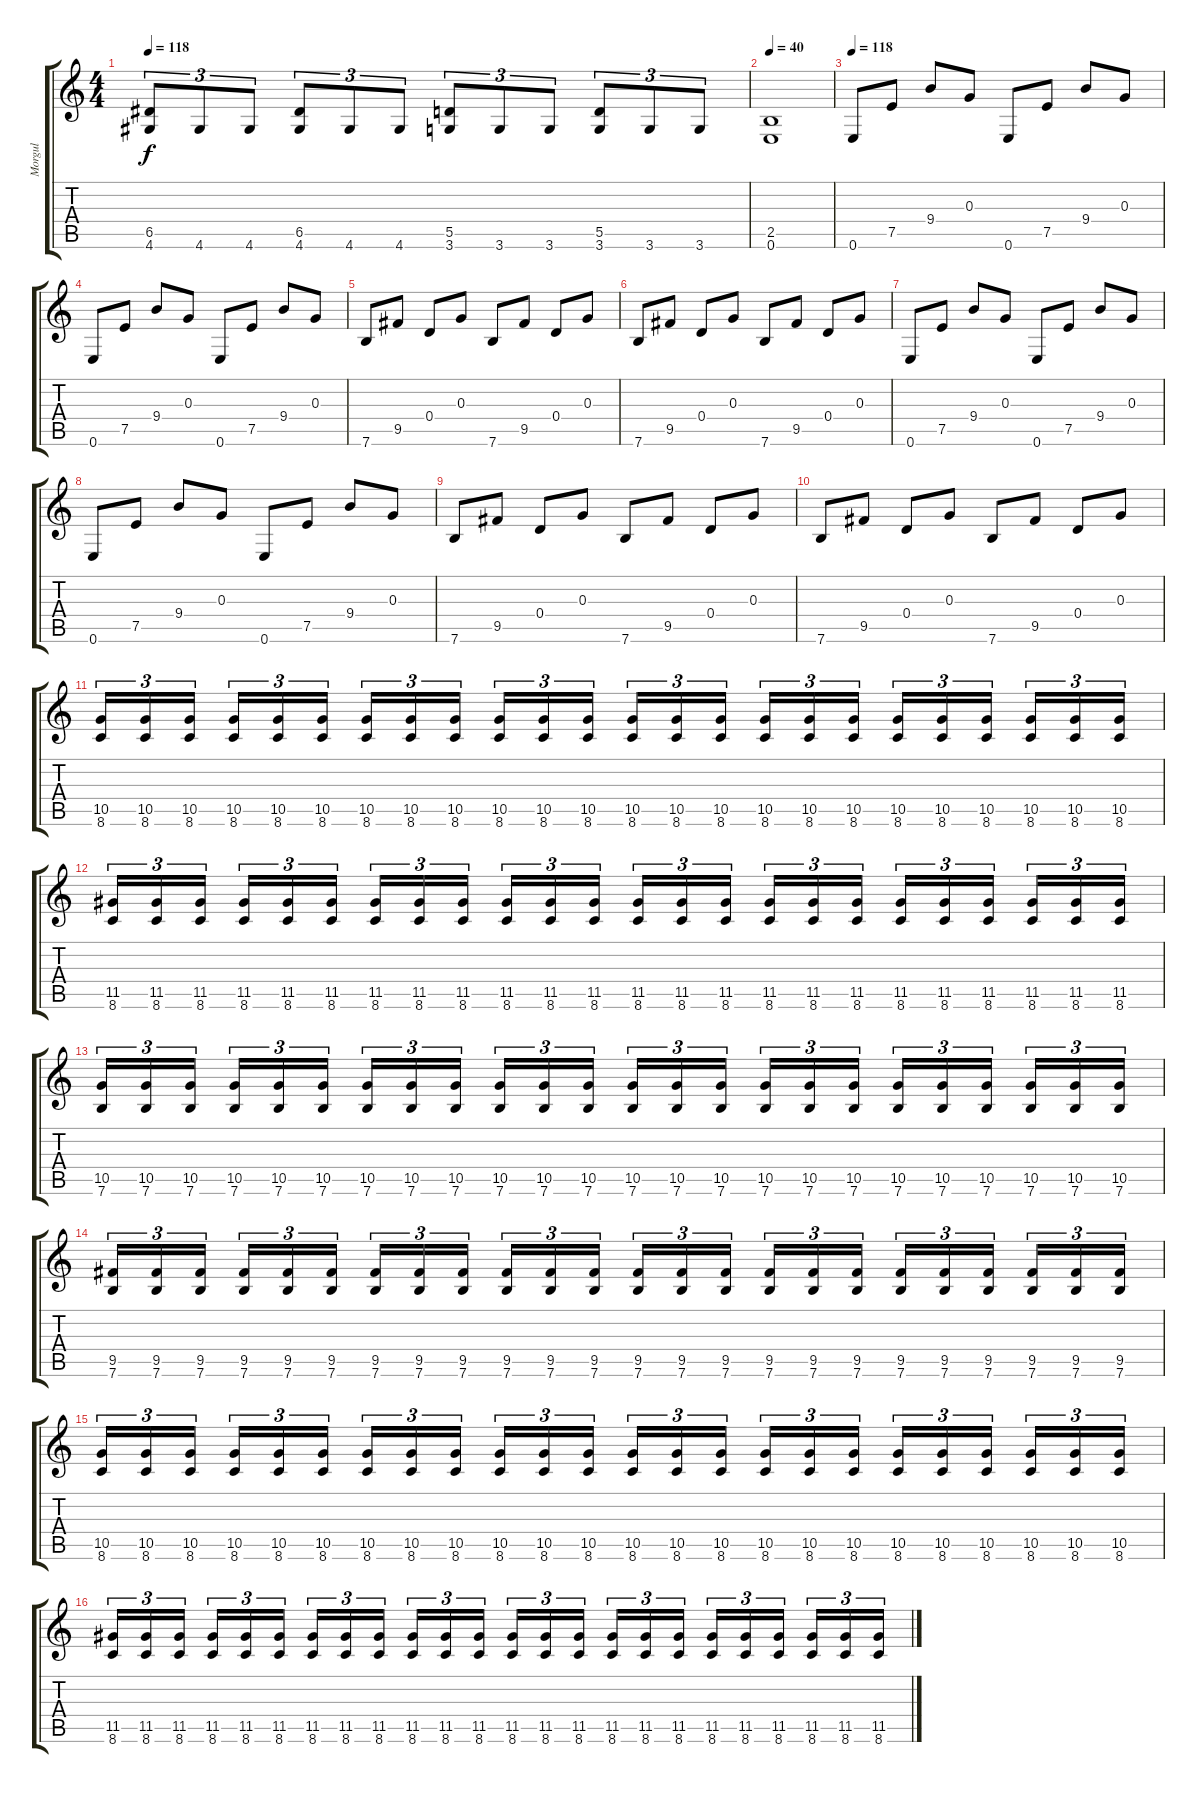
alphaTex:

\track ("Morgul" "Morgul") {instrument distortionguitar}
\staff {score tabs}
\tuning (E4 B3 G3 D3 A2 E2) {hide}
\ts (4 4)
\tempo 118
\clef g2
\ks c
(6.5 4.6).8{tu (3 2) dy f} 4.6.8{tu (3 2)} 4.6.8{tu (3 2)} (6.5 4.6).8{tu (3 2)} 4.6.8{tu (3 2)} 4.6.8{tu (3 2)} (5.5 3.6).8{tu (3 2)} 3.6.8{tu (3 2)} 3.6.8{tu (3 2)} (5.5 3.6).8{tu (3 2)} 3.6.8{tu (3 2)} 3.6.8{tu (3 2)} |
\tempo 40
(2.5 0.6).1{volume 5} |
\tempo 118
0.6.8{volume 16} 7.5.8 9.4.8 0.3.8 0.6.8 7.5.8 9.4.8 0.3.8 |
0.6.8 7.5.8 9.4.8 0.3.8 0.6.8 7.5.8 9.4.8 0.3.8 |
7.6.8 9.5.8 0.4.8 0.3.8 7.6.8 9.5.8 0.4.8 0.3.8 |
7.6.8 9.5.8 0.4.8 0.3.8 7.6.8 9.5.8 0.4.8 0.3.8 |
0.6.8 7.5.8 9.4.8 0.3.8 0.6.8 7.5.8 9.4.8 0.3.8 |
0.6.8 7.5.8 9.4.8 0.3.8 0.6.8 7.5.8 9.4.8 0.3.8 |
7.6.8 9.5.8 0.4.8 0.3.8 7.6.8 9.5.8 0.4.8 0.3.8 |
7.6.8 9.5.8 0.4.8 0.3.8 7.6.8 9.5.8 0.4.8 0.3.8 |
(10.5 8.6).16{tu (3 2)} (10.5 8.6).16{tu (3 2)} (10.5 8.6).16{tu (3 2)} (10.5 8.6).16{tu (3 2)} (10.5 8.6).16{tu (3 2)} (10.5 8.6).16{tu (3 2)} (10.5 8.6).16{tu (3 2)} (10.5 8.6).16{tu (3 2)} (10.5 8.6).16{tu (3 2)} (10.5 8.6).16{tu (3 2)} (10.5 8.6).16{tu (3 2)} (10.5 8.6).16{tu (3 2)} (10.5 8.6).16{tu (3 2)} (10.5 8.6).16{tu (3 2)} (10.5 8.6).16{tu (3 2)} (10.5 8.6).16{tu (3 2)} (10.5 8.6).16{tu (3 2)} (10.5 8.6).16{tu (3 2)} (10.5 8.6).16{tu (3 2)} (10.5 8.6).16{tu (3 2)} (10.5 8.6).16{tu (3 2)} (10.5 8.6).16{tu (3 2)} (10.5 8.6).16{tu (3 2)} (10.5 8.6).16{tu (3 2)} |
(11.5 8.6).16{tu (3 2)} (11.5 8.6).16{tu (3 2)} (11.5 8.6).16{tu (3 2)} (11.5 8.6).16{tu (3 2)} (11.5 8.6).16{tu (3 2)} (11.5 8.6).16{tu (3 2)} (11.5 8.6).16{tu (3 2)} (11.5 8.6).16{tu (3 2)} (11.5 8.6).16{tu (3 2)} (11.5 8.6).16{tu (3 2)} (11.5 8.6).16{tu (3 2)} (11.5 8.6).16{tu (3 2)} (11.5 8.6).16{tu (3 2)} (11.5 8.6).16{tu (3 2)} (11.5 8.6).16{tu (3 2)} (11.5 8.6).16{tu (3 2)} (11.5 8.6).16{tu (3 2)} (11.5 8.6).16{tu (3 2)} (11.5 8.6).16{tu (3 2)} (11.5 8.6).16{tu (3 2)} (11.5 8.6).16{tu (3 2)} (11.5 8.6).16{tu (3 2)} (11.5 8.6).16{tu (3 2)} (11.5 8.6).16{tu (3 2)} |
(10.5 7.6).16{tu (3 2)} (10.5 7.6).16{tu (3 2)} (10.5 7.6).16{tu (3 2)} (10.5 7.6).16{tu (3 2)} (10.5 7.6).16{tu (3 2)} (10.5 7.6).16{tu (3 2)} (10.5 7.6).16{tu (3 2)} (10.5 7.6).16{tu (3 2)} (10.5 7.6).16{tu (3 2)} (10.5 7.6).16{tu (3 2)} (10.5 7.6).16{tu (3 2)} (10.5 7.6).16{tu (3 2)} (10.5 7.6).16{tu (3 2)} (10.5 7.6).16{tu (3 2)} (10.5 7.6).16{tu (3 2)} (10.5 7.6).16{tu (3 2)} (10.5 7.6).16{tu (3 2)} (10.5 7.6).16{tu (3 2)} (10.5 7.6).16{tu (3 2)} (10.5 7.6).16{tu (3 2)} (10.5 7.6).16{tu (3 2)} (10.5 7.6).16{tu (3 2)} (10.5 7.6).16{tu (3 2)} (10.5 7.6).16{tu (3 2)} |
(9.5 7.6).16{tu (3 2)} (9.5 7.6).16{tu (3 2)} (9.5 7.6).16{tu (3 2)} (9.5 7.6).16{tu (3 2)} (9.5 7.6).16{tu (3 2)} (9.5 7.6).16{tu (3 2)} (9.5 7.6).16{tu (3 2)} (9.5 7.6).16{tu (3 2)} (9.5 7.6).16{tu (3 2)} (9.5 7.6).16{tu (3 2)} (9.5 7.6).16{tu (3 2)} (9.5 7.6).16{tu (3 2)} (9.5 7.6).16{tu (3 2)} (9.5 7.6).16{tu (3 2)} (9.5 7.6).16{tu (3 2)} (9.5 7.6).16{tu (3 2)} (9.5 7.6).16{tu (3 2)} (9.5 7.6).16{tu (3 2)} (9.5 7.6).16{tu (3 2)} (9.5 7.6).16{tu (3 2)} (9.5 7.6).16{tu (3 2)} (9.5 7.6).16{tu (3 2)} (9.5 7.6).16{tu (3 2)} (9.5 7.6).16{tu (3 2)} |
(10.5 8.6).16{tu (3 2)} (10.5 8.6).16{tu (3 2)} (10.5 8.6).16{tu (3 2)} (10.5 8.6).16{tu (3 2)} (10.5 8.6).16{tu (3 2)} (10.5 8.6).16{tu (3 2)} (10.5 8.6).16{tu (3 2)} (10.5 8.6).16{tu (3 2)} (10.5 8.6).16{tu (3 2)} (10.5 8.6).16{tu (3 2)} (10.5 8.6).16{tu (3 2)} (10.5 8.6).16{tu (3 2)} (10.5 8.6).16{tu (3 2)} (10.5 8.6).16{tu (3 2)} (10.5 8.6).16{tu (3 2)} (10.5 8.6).16{tu (3 2)} (10.5 8.6).16{tu (3 2)} (10.5 8.6).16{tu (3 2)} (10.5 8.6).16{tu (3 2)} (10.5 8.6).16{tu (3 2)} (10.5 8.6).16{tu (3 2)} (10.5 8.6).16{tu (3 2)} (10.5 8.6).16{tu (3 2)} (10.5 8.6).16{tu (3 2)} |
(11.5 8.6).16{tu (3 2)} (11.5 8.6).16{tu (3 2)} (11.5 8.6).16{tu (3 2)} (11.5 8.6).16{tu (3 2)} (11.5 8.6).16{tu (3 2)} (11.5 8.6).16{tu (3 2)} (11.5 8.6).16{tu (3 2)} (11.5 8.6).16{tu (3 2)} (11.5 8.6).16{tu (3 2)} (11.5 8.6).16{tu (3 2)} (11.5 8.6).16{tu (3 2)} (11.5 8.6).16{tu (3 2)} (11.5 8.6).16{tu (3 2)} (11.5 8.6).16{tu (3 2)} (11.5 8.6).16{tu (3 2)} (11.5 8.6).16{tu (3 2)} (11.5 8.6).16{tu (3 2)} (11.5 8.6).16{tu (3 2)} (11.5 8.6).16{tu (3 2)} (11.5 8.6).16{tu (3 2)} (11.5 8.6).16{tu (3 2)} (11.5 8.6).16{tu (3 2)} (11.5 8.6).16{tu (3 2)} (11.5 8.6).16{tu (3 2)}
